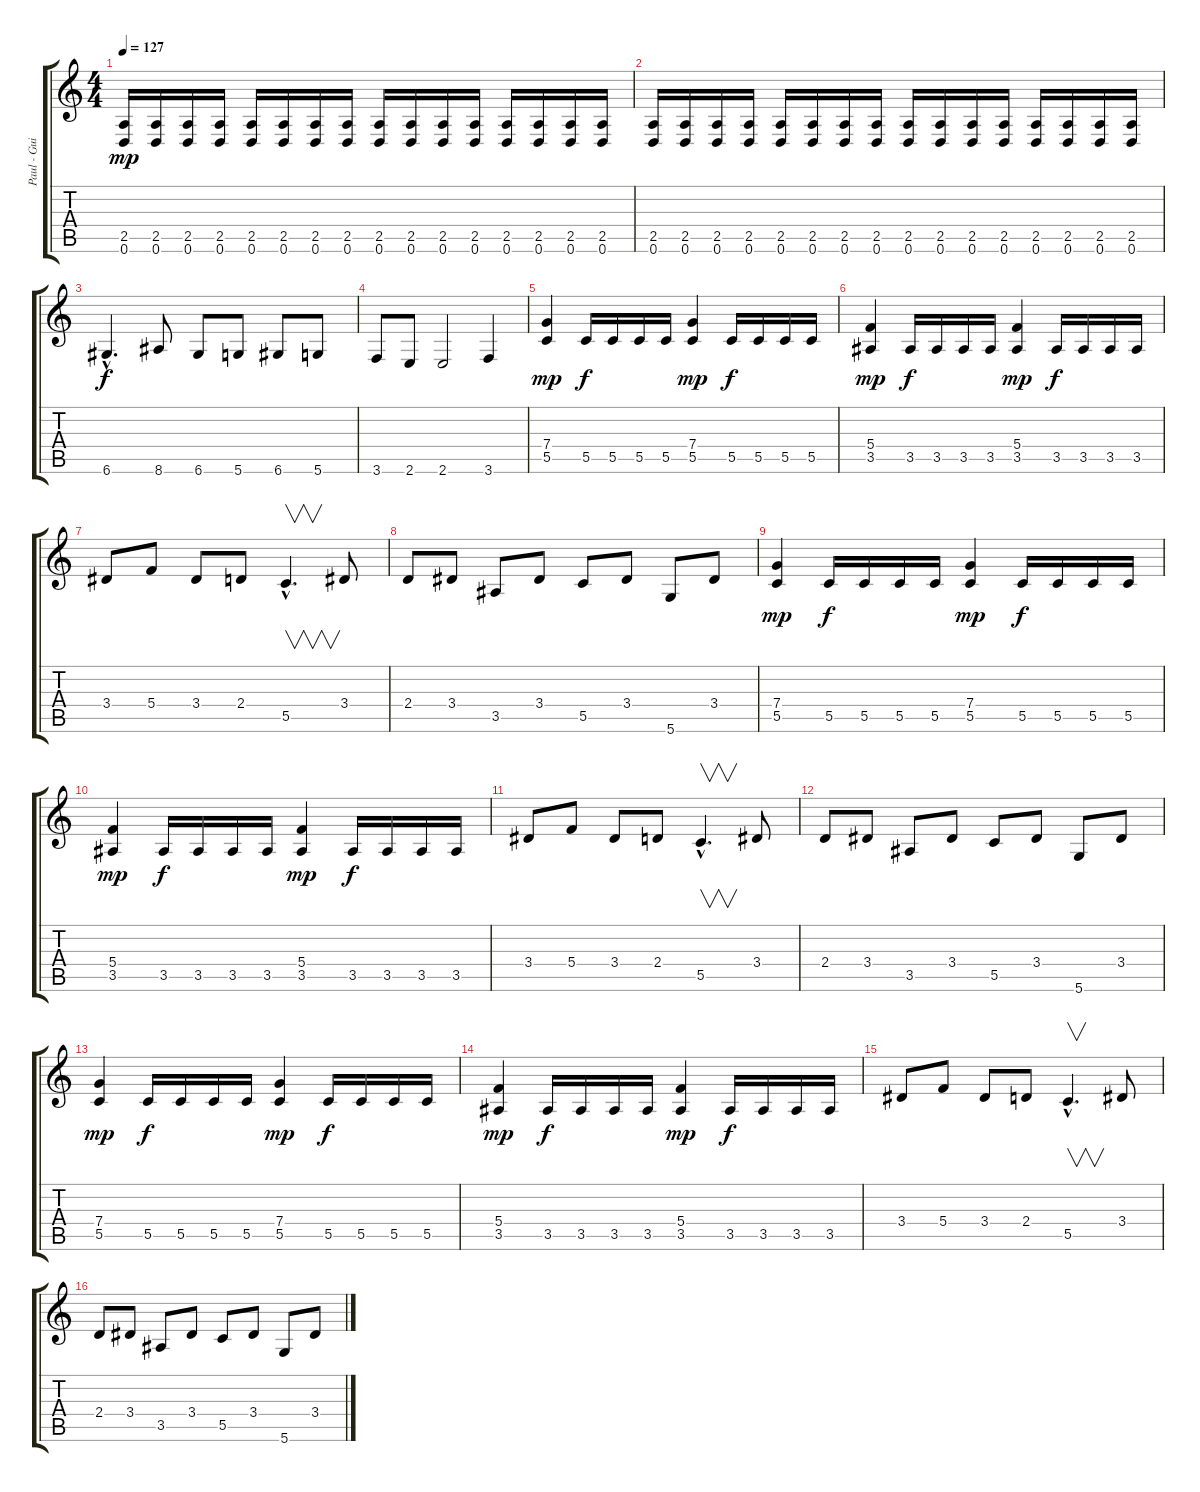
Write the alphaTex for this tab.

\track ("Paul - Guitar 1" "Paul - Gui") {instrument distortionguitar}
\staff {score tabs}
\tuning (D4 A3 F3 C3 G2 D2) {hide}
\ts (4 4)
\tempo 127
\clef g2
\ks c
(2.5 0.6).16{dy mp} (2.5 0.6).16 (2.5 0.6).16 (2.5 0.6).16 (2.5 0.6).16 (2.5 0.6).16 (2.5 0.6).16 (2.5 0.6).16 (2.5 0.6).16 (2.5 0.6).16 (2.5 0.6).16 (2.5 0.6).16 (2.5 0.6).16 (2.5 0.6).16 (2.5 0.6).16 (2.5 0.6).16 |
(2.5 0.6).16 (2.5 0.6).16 (2.5 0.6).16 (2.5 0.6).16 (2.5 0.6).16 (2.5 0.6).16 (2.5 0.6).16 (2.5 0.6).16 (2.5 0.6).16 (2.5 0.6).16 (2.5 0.6).16 (2.5 0.6).16 (2.5 0.6).16 (2.5 0.6).16 (2.5 0.6).16 (2.5 0.6).16 |
6.6{hac}.4{d dy f} 8.6.8 6.6.8 5.6.8 6.6.8 5.6.8 |
3.6.8 2.6.8 2.6.2 3.6.4 |
(7.4 5.5).4{dy mp} 5.5.16{dy f} 5.5.16 5.5.16 5.5.16 (7.4 5.5).4{dy mp} 5.5.16{dy f} 5.5.16 5.5.16 5.5.16 |
(5.4 3.5).4{dy mp} 3.5.16{dy f} 3.5.16 3.5.16 3.5.16 (5.4 3.5).4{dy mp} 3.5.16{dy f} 3.5.16 3.5.16 3.5.16 |
3.4.8 5.4.8 3.4.8 2.4.8 5.5{hac}.4{v d} 3.4.8 |
2.4.8 3.4.8 3.5.8 3.4.8 5.5.8 3.4.8 5.6.8 3.4.8 |
(7.4 5.5).4{dy mp} 5.5.16{dy f} 5.5.16 5.5.16 5.5.16 (7.4 5.5).4{dy mp} 5.5.16{dy f} 5.5.16 5.5.16 5.5.16 |
(5.4 3.5).4{dy mp} 3.5.16{dy f} 3.5.16 3.5.16 3.5.16 (5.4 3.5).4{dy mp} 3.5.16{dy f} 3.5.16 3.5.16 3.5.16 |
3.4.8 5.4.8 3.4.8 2.4.8 5.5{hac}.4{v d} 3.4.8 |
2.4.8 3.4.8 3.5.8 3.4.8 5.5.8 3.4.8 5.6.8 3.4.8 |
(7.4 5.5).4{dy mp} 5.5.16{dy f} 5.5.16 5.5.16 5.5.16 (7.4 5.5).4{dy mp} 5.5.16{dy f} 5.5.16 5.5.16 5.5.16 |
(5.4 3.5).4{dy mp} 3.5.16{dy f} 3.5.16 3.5.16 3.5.16 (5.4 3.5).4{dy mp} 3.5.16{dy f} 3.5.16 3.5.16 3.5.16 |
3.4.8 5.4.8 3.4.8 2.4.8 5.5{hac}.4{v d} 3.4.8 |
2.4.8 3.4.8 3.5.8 3.4.8 5.5.8 3.4.8 5.6.8 3.4.8
